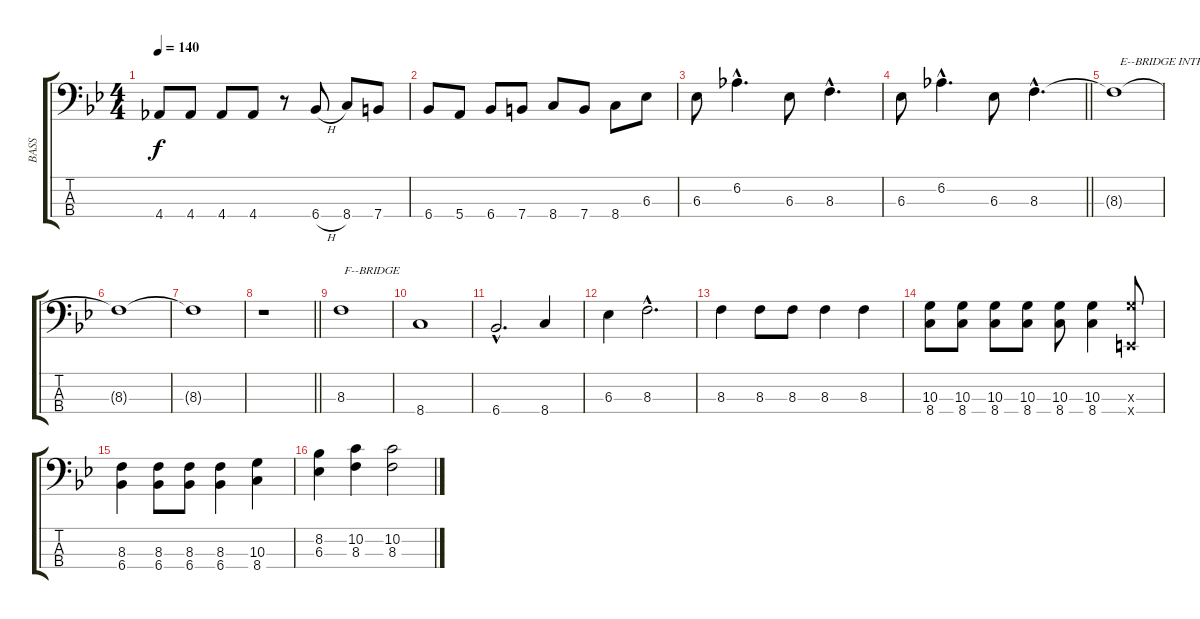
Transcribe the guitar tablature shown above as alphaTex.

\track ("BASS" "BASS") {instrument electricbassfinger}
\staff {score tabs}
\tuning (G2 D2 A1 E1) {hide}
\ts (4 4)
\tempo 140
\clef f4
\ks bb
4.4.8{dy f} 4.4.8 4.4.8 4.4.8 r.8 6.4{h}.8 8.4.8 7.4.8 |
6.4.8 5.4.8 6.4.8 7.4.8 8.4.8 7.4.8 8.4.8 6.3.8 |
6.3.8 6.2{hac}.4{d} 6.3.8 8.3{hac}.4{d} |
\barLineRight lightlight
6.3.8 6.2{hac}.4{d} 6.3.8 8.3{hac}.4{d} |
8.3{t}.1{txt "  E--BRIDGE INTRO"} |
8.3{t}.1 |
8.3{t}.1 |
\barLineRight lightlight
r.1 |
8.3.1{txt " F--BRIDGE"} |
8.4.1 |
6.4{hac}.2{d} 8.4.4 |
6.3.4 8.3{hac}.2{d} |
8.3.4 8.3.8 8.3.8 8.3.4 8.3.4 |
(10.3 8.4).8 (10.3 8.4).8 (10.3 8.4).8 (10.3 8.4).8 (10.3 8.4).8 (10.3 8.4).4 (10.3{x} 0.4{x}).8 |
(8.3 6.4).4 (8.3 6.4).8 (8.3 6.4).8 (8.3 6.4).4 (10.3 8.4).4 |
(8.2 6.3).4 (10.2 8.3).4 (10.2 8.3).2
